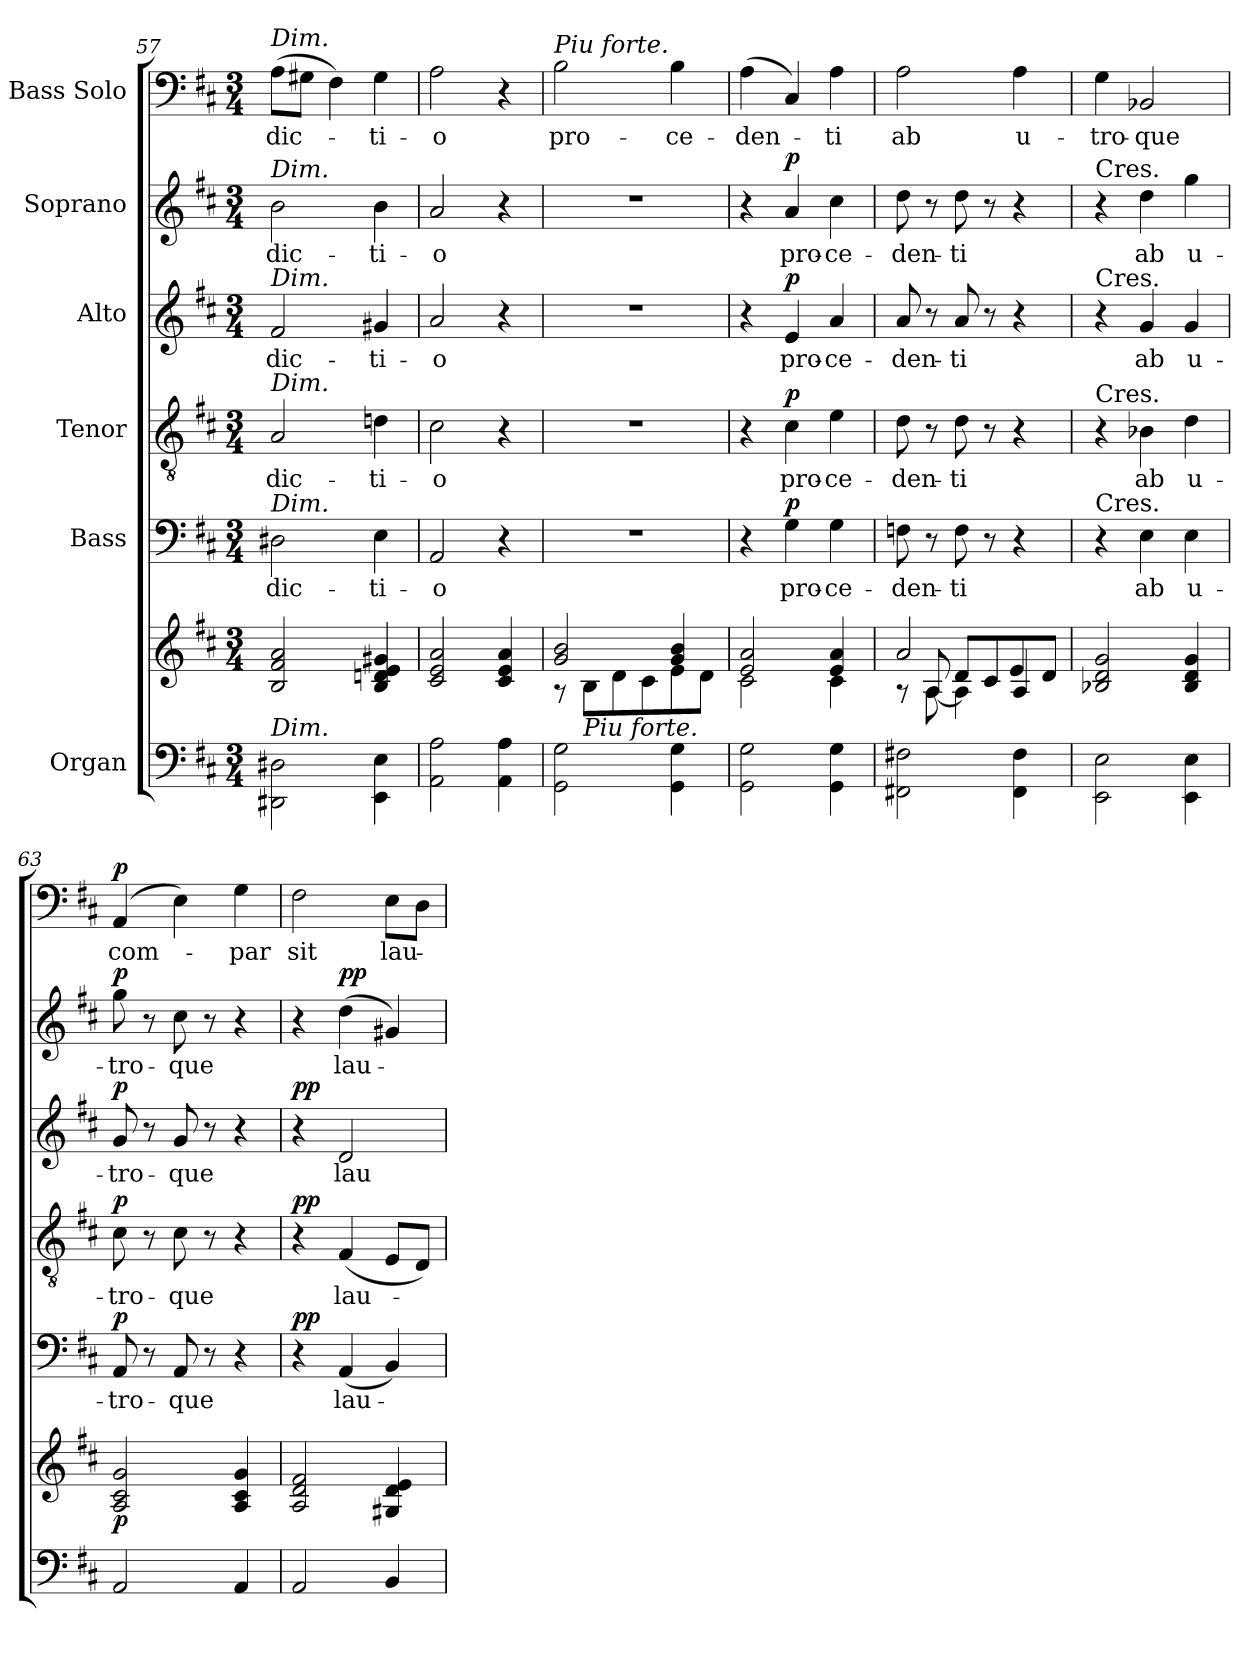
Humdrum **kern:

**kern	**kern	**dynam	**kern	**text	**dynam	**kern	**text	**dynam	**kern	**text	**dynam	**kern	**text	**dynam	**kern	**text	**dynam
*part6	*part6	*part6	*part5	*part5	*part5	*part4	*part4	*part4	*part3	*part3	*part3	*part2	*part2	*part2	*part1	*part1	*part1
*staff7	*staff6	*staff6/7	*staff5	*staff5	*staff5	*staff4	*staff4	*staff4	*staff3	*staff3	*staff3	*staff2	*staff2	*staff2	*staff1	*staff1	*staff1
*I"Organ	*	*	*I"Bass	*	*	*I"Tenor	*	*	*I"Alto	*	*	*I"Soprano	*	*	*I"Bass Solo	*	*
*clefF4	*clefG2	*	*clefF4	*	*	*clefGv2	*	*	*clefG2	*	*	*clefG2	*	*	*clefF4	*	*
*	*	*	*	*	*	*ITrd7c12	*	*	*	*	*	*	*	*	*	*	*
*k[f#c#]	*k[f#c#]	*	*k[f#c#]	*	*	*k[f#c#]	*	*	*k[f#c#]	*	*	*k[f#c#]	*	*	*k[f#c#]	*	*
*D:	*D:	*	*D:	*	*	*D:	*	*	*D:	*	*	*D:	*	*	*D:	*	*
*M3/4	*M3/4	*	*M3/4	*	*	*M3/4	*	*	*M3/4	*	*	*M3/4	*	*	*M3/4	*	*
=57	=57	=57	=57	=57	=57	=57	=57	=57	=57	=57	=57	=57	=57	=57	=57	=57	=57
!	!	!	!	!LO:LY:b:color=#000000	!	!	!	!	!	!	!	!	!	!	!	!	!
!	!	!	!	!	!	!	!LO:LY:b:color=#000000	!	!	!	!	!	!	!	!	!	!
!	!	!	!	!	!	!	!	!	!	!LO:LY:b:color=#000000	!	!	!	!	!	!	!
!	!	!	!	!	!	!	!	!	!	!	!	!	!LO:LY:b:color=#000000	!	!	!	!
!	!	!	!	!	!	!	!	!	!	!	!	!	!	!	!LO:TX:a:i:t=Dim.	!	!
!	!	!	!	!	!	!	!	!	!	!	!	!LO:TX:a:i:t=Dim.	!	!	!	!	!
!	!	!	!	!	!	!	!	!	!LO:TX:a:i:t=Dim.	!	!	!	!	!	!	!	!
!	!	!	!	!	!	!LO:TX:a:i:t=Dim.	!	!	!	!	!	!	!	!	!	!	!
!	!	!	!LO:TX:a:i:t=Dim.	!	!	!	!	!	!	!	!	!	!	!	!	!	!
!LO:TX:a:i:t=Dim.	!	!	!	!	!	!	!	!	!	!	!	!	!	!	!	!	!
!	!	!	!	!	!	!	!	!	!	!	!	!	!	!	!	!LO:LY:b:color=#000000	!
2DD#Xi\ 2D#Xi	2Bi/ 2f#i 2ai	.	2D#Xi\	-dic-	.	2AAi/	-dic-	.	2f#i/	-dic-	.	2bi\	-dic-	.	(8Ai\L	-dic-	.
.	.	.	.	.	.	.	.	.	.	.	.	.	.	.	8G#Xi\J	.	.
.	.	.	.	.	.	.	.	.	.	.	.	.	.	.	4F#i\)	.	.
!	!	!	!	!LO:LY:b:color=#000000	!	!	!	!	!	!	!	!	!	!	!	!	!
!	!	!	!	!	!	!	!LO:LY:b:color=#000000	!	!	!	!	!	!	!	!	!	!
!	!	!	!	!	!	!	!	!	!	!LO:LY:b:color=#000000	!	!	!	!	!	!	!
!	!	!	!	!	!	!	!	!	!	!	!	!	!LO:LY:b:color=#000000	!	!	!	!
!	!	!	!	!	!	!	!	!	!	!	!	!	!	!	!	!LO:LY:b:color=#000000	!
4EEi\ 4Ei	4Bi/ 4dni 4ei 4g#Xi	.	4Ei\	-ti-	.	4Dni\	-ti-	.	4g#Xi/	-ti-	.	4bi\	-ti-	.	4G#i\	-ti-	.
=58	=58	=58	=58	=58	=58	=58	=58	=58	=58	=58	=58	=58	=58	=58	=58	=58	=58
!	!	!	!	!LO:LY:b:color=#000000	!	!	!	!	!	!	!	!	!	!	!	!	!
!	!	!	!	!	!	!	!LO:LY:b:color=#000000	!	!	!	!	!	!	!	!	!	!
!	!	!	!	!	!	!	!	!	!	!LO:LY:b:color=#000000	!	!	!	!	!	!	!
!	!	!	!	!	!	!	!	!	!	!	!	!	!LO:LY:b:color=#000000	!	!	!	!
!	!	!	!	!	!	!	!	!	!	!	!	!	!	!	!	!LO:LY:b:color=#000000	!
2AAi\ 2Ai	2c#i/ 2ei 2ai	.	2AAi/	-o	.	2C#i\	-o	.	2ai/	-o	.	2ai/	-o	.	2Ai\	-o	.
4AAi\ 4Ai	4c#i/ 4ei 4ai	.	4r	.	.	4r	.	.	4r	.	.	4r	.	.	4r	.	.
=59	=59	=59	=59	=59	=59	=59	=59	=59	=59	=59	=59	=59	=59	=59	=59	=59	=59
*	*^	*	*	*	*	*	*	*	*	*	*	*	*	*	*	*	*
!	!	!	!	!LO:N:vis=1	!	!	!LO:N:vis=1	!	!	!LO:N:vis=1	!	!	!LO:N:vis=1	!	!	!	!	!
!	!	!	!	!	!	!	!	!	!	!	!	!	!	!	!	!LO:TX:a:i:t=Piu forte.	!	!
!	!	!	!	!	!	!	!	!	!	!	!	!	!	!	!	!	!LO:LY:b:color=#000000	!
*^	*	*	*	*	*	*	*	*	*	*	*	*	*	*	*	*	*	*
2GGi\ 2Gi	8ryy	2gi/ 2bi	8r	.	2.r	.	.	2.r	.	.	2.r	.	.	2.r	.	.	2Bi\	pro-	.
!	!LO:TX:a:i:t=Piu forte.	!	!	!	!	!	!	!	!	!	!	!	!	!	!	!	!	!	!
.	2ryy	.	8Bi\L	.	.	.	.	.	.	.	.	.	.	.	.	.	.	.	.
.	.	.	8di\	.	.	.	.	.	.	.	.	.	.	.	.	.	.	.	.
.	.	.	8c#i\	.	.	.	.	.	.	.	.	.	.	.	.	.	.	.	.
!	!	!	!	!	!	!	!	!	!	!	!	!	!	!	!	!	!	!LO:LY:b:color=#000000	!
4GGi\ 4Gi	.	4gi/ 4bi	8ei\	.	.	.	.	.	.	.	.	.	.	.	.	.	4Bi\	-ce-	.
.	8ryy	.	8di\J	.	.	.	.	.	.	.	.	.	.	.	.	.	.	.	.
*v	*v	*	*	*	*	*	*	*	*	*	*	*	*	*	*	*	*	*	*
=60	=60	=60	=60	=60	=60	=60	=60	=60	=60	=60	=60	=60	=60	=60	=60	=60	=60	=60
*^	*	*	*	*	*	*	*	*	*	*	*	*	*	*	*	*	*	*
!	!	!	!	!	!	!	!	!	!	!	!	!	!	!	!	!	!	!LO:LY:b:color=#000000	!
*v	*v	*	*	*	*	*	*	*	*	*	*	*	*	*	*	*	*	*	*
2GGi\ 2Gi	2ei/ 2ai	2c#i\	.	4r	.	.	4r	.	.	4r	.	.	4r	.	.	(4Ai\	-den-	.
!	!	!	!	!	!LO:LY:b:color=#000000	!	!	!	!	!	!	!	!	!	!	!	!	!
!	!	!	!	!	!	!	!	!LO:LY:b:color=#000000	!	!	!	!	!	!	!	!	!	!
!	!	!	!	!	!	!	!	!	!	!	!LO:LY:b:color=#000000	!	!	!	!	!	!	!
!	!	!	!	!	!	!	!	!	!	!	!	!	!	!LO:LY:b:color=#000000	!	!	!	!
.	.	.	.	4Gi\	pro-	p	4C#i\	pro-	p	4ei/	pro-	p	4ai/	pro-	p	4C#i/)	.	.
!	!	!	!	!	!LO:LY:b:color=#000000	!	!	!	!	!	!	!	!	!	!	!	!	!
!	!	!	!	!	!	!	!	!LO:LY:b:color=#000000	!	!	!	!	!	!	!	!	!	!
!	!	!	!	!	!	!	!	!	!	!	!LO:LY:b:color=#000000	!	!	!	!	!	!	!
!	!	!	!	!	!	!	!	!	!	!	!	!	!	!LO:LY:b:color=#000000	!	!	!	!
!	!	!	!	!	!	!	!	!	!	!	!	!	!	!	!	!	!LO:LY:b:color=#000000	!
4GGi\ 4Gi	4ei/ 4ai	4c#i\	.	4Gi\	-ce-	.	4Ei\	-ce-	.	4ai/	-ce-	.	4cc#i\	-ce-	.	4Ai\	-ti	.
=61	=61	=61	=61	=61	=61	=61	=61	=61	=61	=61	=61	=61	=61	=61	=61	=61	=61	=61
*	*	*^	*	*	*	*	*	*	*	*	*	*	*	*	*	*	*	*
!	!	!	!	!	!	!LO:LY:b:color=#000000	!	!	!	!	!	!	!	!	!	!	!	!	!
!	!	!	!	!	!	!	!	!	!LO:LY:b:color=#000000	!	!	!	!	!	!	!	!	!	!
!	!	!	!	!	!	!	!	!	!	!	!	!LO:LY:b:color=#000000	!	!	!	!	!	!	!
!	!	!	!	!	!	!	!	!	!	!	!	!	!	!	!LO:LY:b:color=#000000	!	!	!	!
!	!	!	!	!	!	!	!	!	!	!	!	!	!	!	!	!	!	!LO:LY:b:color=#000000	!
2FF#Xi\ 2F#Xi	2ai/	8r	8ryy	.	8Fni\	-den-	.	8Di\	-den-	.	8ai/	-den-	.	8ddi\	-den-	.	2Ai\	ab	.
.	.	[8Ai\	8Ai/	.	8r	.	.	8r	.	.	8r	.	.	8r	.	.	.	.	.
!	!	!	!	!	!	!LO:LY:b:color=#000000	!	!	!	!	!	!	!	!	!	!	!	!	!
!	!	!	!	!	!	!	!	!	!LO:LY:b:color=#000000	!	!	!	!	!	!	!	!	!	!
!	!	!	!	!	!	!	!	!	!	!	!	!LO:LY:b:color=#000000	!	!	!	!	!	!	!
!	!	!	!	!	!	!	!	!	!	!	!	!	!	!	!LO:LY:b:color=#000000	!	!	!	!
.	.	4Ai\]	8di/L	.	8Fi\	-ti	.	8Di\	-ti	.	8ai/	-ti	.	8ddi\	-ti	.	.	.	.
.	.	.	8c#i/	.	8r	.	.	8r	.	.	8r	.	.	8r	.	.	.	.	.
!	!	!	!	!	!	!	!	!	!	!	!	!	!	!	!	!	!	!LO:LY:b:color=#000000	!
4FF#i\ 4F#i	4ryy	4Ai/	8ei/	.	4r	.	.	4r	.	.	4r	.	.	4r	.	.	4Ai\	u-	.
.	.	.	8di/J	.	.	.	.	.	.	.	.	.	.	.	.	.	.	.	.
*	*v	*v	*v	*	*	*	*	*	*	*	*	*	*	*	*	*	*	*	*
=62	=62	=62	=62	=62	=62	=62	=62	=62	=62	=62	=62	=62	=62	=62	=62	=62	=62
*	*^	*	*	*	*	*	*	*	*	*	*	*	*	*	*	*	*
*	*	*^	*	*	*	*	*	*	*	*	*	*	*	*	*	*	*	*
!	!	!	!	!	!	!	!	!	!	!	!	!	!	!LO:TX:a:t=Cres.	!	!	!	!	!
!	!	!	!	!	!	!	!	!	!	!	!LO:TX:a:t=Cres.	!	!	!	!	!	!	!	!
!	!	!	!	!	!	!	!	!LO:TX:a:t=Cres.	!	!	!	!	!	!	!	!	!	!	!
!	!	!	!	!	!LO:TX:a:t=Cres.	!	!	!	!	!	!	!	!	!	!	!	!	!	!
!	!	!	!	!	!	!	!	!	!	!	!	!	!	!	!	!	!	!LO:LY:b:color=#000000	!
*	*v	*v	*v	*	*	*	*	*	*	*	*	*	*	*	*	*	*	*	*
2EEi\ 2Ei	2B-Xi/ 2di 2gi	.	4r	.	.	4r	.	.	4r	.	.	4r	.	.	4Gi\	-tro-	.
!	!	!	!	!LO:LY:b:color=#000000	!	!	!	!	!	!	!	!	!	!	!	!	!
!	!	!	!	!	!	!	!LO:LY:b:color=#000000	!	!	!	!	!	!	!	!	!	!
!	!	!	!	!	!	!	!	!	!	!LO:LY:b:color=#000000	!	!	!	!	!	!	!
!	!	!	!	!	!	!	!	!	!	!	!	!	!LO:LY:b:color=#000000	!	!	!	!
!	!	!	!	!	!	!	!	!	!	!	!	!	!	!	!	!LO:LY:b:color=#000000	!
.	.	.	4Ei\	ab	.	4BB-Xi\	ab	.	4gi/	ab	.	4ddi\	ab	.	2BB-Xi/	-que	.
!	!	!	!	!LO:LY:b:color=#000000	!	!	!	!	!	!	!	!	!	!	!	!	!
!	!	!	!	!	!	!	!LO:LY:b:color=#000000	!	!	!	!	!	!	!	!	!	!
!	!	!	!	!	!	!	!	!	!	!LO:LY:b:color=#000000	!	!	!	!	!	!	!
!	!	!	!	!	!	!	!	!	!	!	!	!	!LO:LY:b:color=#000000	!	!	!	!
4EEi\ 4Ei	4B-i/ 4di 4gi	.	4Ei\	u-	.	4Di\	u-	.	4gi/	u-	.	4ggi\	u-	.	.	.	.
!!LO:LB:g=z
=63	=63	=63	=63	=63	=63	=63	=63	=63	=63	=63	=63	=63	=63	=63	=63	=63	=63
!	!	!	!	!LO:LY:b:color=#000000	!	!	!	!	!	!	!	!	!	!	!	!	!
!	!	!	!	!	!	!	!LO:LY:b:color=#000000	!	!	!	!	!	!	!	!	!	!
!	!	!	!	!	!	!	!	!	!	!LO:LY:b:color=#000000	!	!	!	!	!	!	!
!	!	!	!	!	!	!	!	!	!	!	!	!	!LO:LY:b:color=#000000	!	!	!	!
!	!	!	!	!	!	!	!	!	!	!	!	!	!	!	!	!LO:LY:b:color=#000000	!
2AAi/	2Ai/ 2c#i 2gi	p	8AAi/	-tro-	p	8C#i\	-tro-	p	8gi/	-tro-	p	8ggi\	-tro-	p	(4AAi/	com-	p
.	.	.	8r	.	.	8r	.	.	8r	.	.	8r	.	.	.	.	.
!	!	!	!	!LO:LY:b:color=#000000	!	!	!	!	!	!	!	!	!	!	!	!	!
!	!	!	!	!	!	!	!LO:LY:b:color=#000000	!	!	!	!	!	!	!	!	!	!
!	!	!	!	!	!	!	!	!	!	!LO:LY:b:color=#000000	!	!	!	!	!	!	!
!	!	!	!	!	!	!	!	!	!	!	!	!	!LO:LY:b:color=#000000	!	!	!	!
.	.	.	8AAi/	-que	.	8C#i\	-que	.	8gi/	-que	.	8cc#i\	-que	.	4Ei\)	.	.
.	.	.	8r	.	.	8r	.	.	8r	.	.	8r	.	.	.	.	.
!	!	!	!	!	!	!	!	!	!	!	!	!	!	!	!	!LO:LY:b:color=#000000	!
4AAi/	4Ai/ 4c#i 4gi	.	4r	.	.	4r	.	.	4r	.	.	4r	.	.	4Gi\	-par	.
=64	=64	=64	=64	=64	=64	=64	=64	=64	=64	=64	=64	=64	=64	=64	=64	=64	=64
!	!	!	!	!	!	!	!	!	!	!	!	!	!	!	!	!LO:LY:b:color=#000000	!
2AAi/	2Ai/ 2di 2f#i	.	4r	.	pp	4r	.	pp	4r	.	pp	4r	.	.	2F#i\	sit	.
!	!	!	!	!LO:LY:b:color=#000000	!	!	!	!	!	!	!	!	!	!	!	!	!
!	!	!	!	!	!	!	!LO:LY:b:color=#000000	!	!	!	!	!	!	!	!	!	!
!	!	!	!	!	!	!	!	!	!	!LO:LY:b:color=#000000	!	!	!	!	!	!	!
!	!	!	!	!	!	!	!	!	!	!	!	!	!LO:LY:b:color=#000000	!	!	!	!
.	.	.	(4AAi/	lau-	.	(4FF#i/	lau-	.	2di/	lau-	.	(4ddi\	lau-	pp	.	.	.
!	!	!	!	!	!	!	!	!	!	!	!	!	!	!	!	!LO:LY:b:color=#000000	!
4BBi/	4G#Xi/ 4di 4ei	.	4BBi/)	.	.	8EEi/L	.	.	.	.	.	4g#Xi/)	.	.	8Ei\L	lau-	.
.	.	.	.	.	.	8DDi/J)	.	.	.	.	.	.	.	.	8Di\J	.	.
=	=	=	=	=	=	=	=	=	=	=	=	=	=	=	=	=	=
*-	*-	*-	*-	*-	*-	*-	*-	*-	*-	*-	*-	*-	*-	*-	*-	*-	*-
